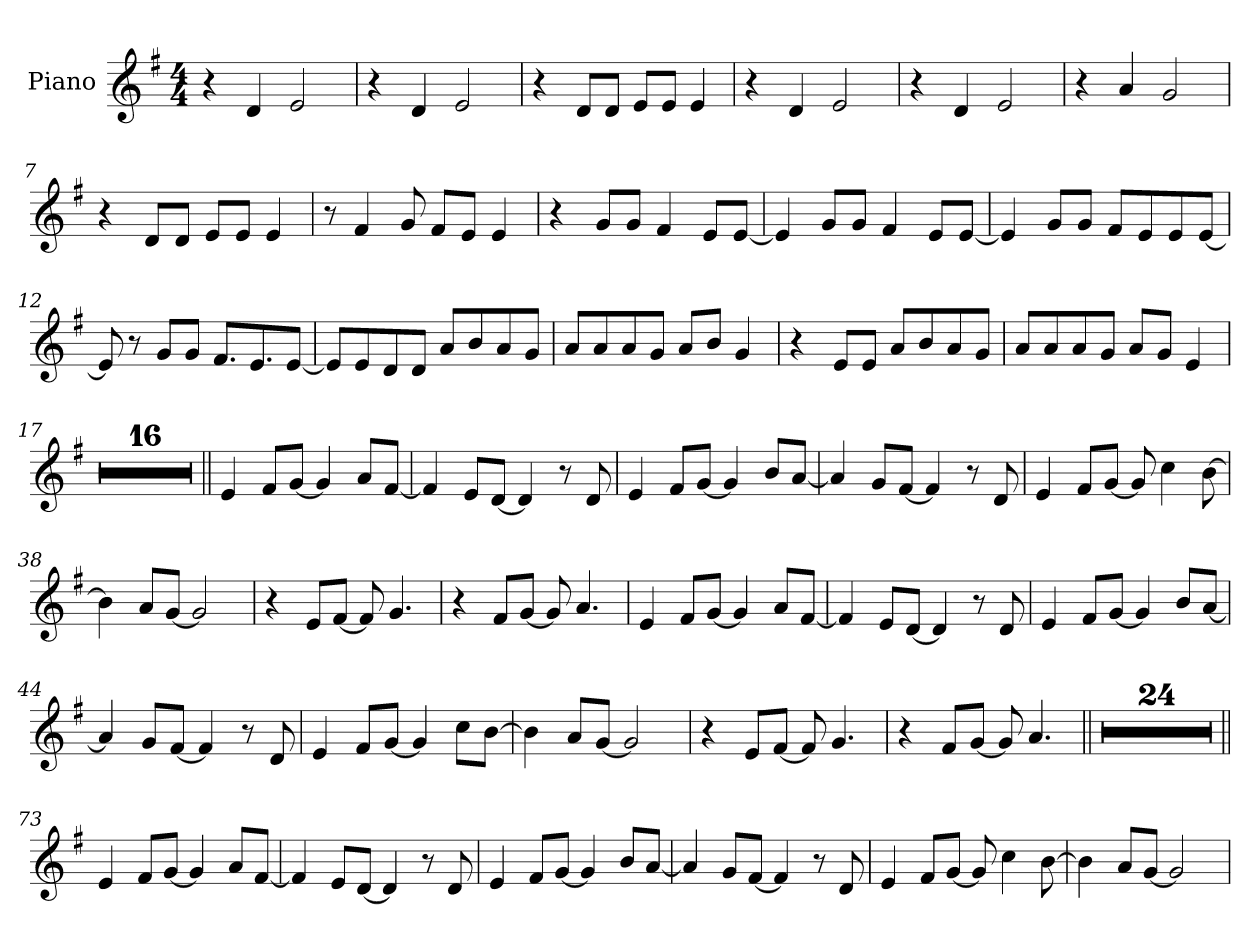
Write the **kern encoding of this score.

**kern
*part1
*staff1
*I"Piano
*I'Pno.
*clefG2
*k[f#]
*M4/4
*MM140
=1
4r
4d
2e
=2
4r
4d
2e
=3
4r
8dL
8dJ
8eL
8eJ
4e
=4
4r
4d
2e
=5
4r
4d
2e
=6
4r
4a
2g
=7
4r
8dL
8dJ
8eL
8eJ
4e
=8
8r
4f#
8g
8f#L
8eJ
4e
=9
4r
8gL
8gJ
4f#
8eL
[8eJ
=10
4e]
8gL
8gJ
4f#
8eL
[8eJ
=11
4e]
8gL
8gJ
8f#L
8e
8e
[8eJ
=12
8e]
8r
8gL
8gJ
8.f#L
8.e
[8eJ
=13
8eL]
8e
8d
8dJ
8aL
8b
8a
8gJ
=14
8aL
8a
8a
8gJ
8aL
8bJ
4g
=15
4r
8eL
8eJ
8aL
8b
8a
8gJ
=16
8aL
8a
8a
8gJ
8aL
8gJ
4e
=17
1r
=18
1r
=19
1r
=20
1r
=21
1r
=22
1r
=23
1r
=24
1r
=25
1r
=26
1r
=27
1r
=28
1r
=29
1r
=30
1r
=31
1r
=32
1r
=33||
4e
8f#L
[8gJ
4g]
8aL
[8f#J
=34
4f#]
8eL
[8dJ
4d]
8r
8d
=35
4e
8f#L
[8gJ
4g]
8bL
[8aJ
=36
4a]
8gL
[8f#J
4f#]
8r
8d
=37
4e
8f#L
[8gJ
8g]
4cc
[8b
=38
4b]
8aL
[8gJ
2g]
=39
4r
8eL
[8f#J
8f#]
4.g
=40
4r
8f#L
[8gJ
8g]
4.a
=41
4e
8f#L
[8gJ
4g]
8aL
[8f#J
=42
4f#]
8eL
[8dJ
4d]
8r
8d
=43
4e
8f#L
[8gJ
4g]
8bL
[8aJ
=44
4a]
8gL
[8f#J
4f#]
8r
8d
=45
4e
8f#L
[8gJ
4g]
8ccL
[8bJ
=46
4b]
8aL
[8gJ
2g]
=47
4r
8eL
[8f#J
8f#]
4.g
=48
4r
8f#L
[8gJ
8g]
4.a
=49||
1r
=50
1r
=51
1r
=52
1r
=53
1r
=54
1r
=55
1r
=56
1r
=57
1r
=58
1r
=59
1r
=60
1r
=61
1r
=62
1r
=63
1r
=64
1r
=65
1r
=66
1r
=67
1r
=68
1r
=69
1r
=70
1r
=71
1r
=72
1r
=73||
4e
8f#L
[8gJ
4g]
8aL
[8f#J
=74
4f#]
8eL
[8dJ
4d]
8r
8d
=75
4e
8f#L
[8gJ
4g]
8bL
[8aJ
=76
4a]
8gL
[8f#J
4f#]
8r
8d
=77
4e
8f#L
[8gJ
8g]
4cc
[8b
=78
4b]
8aL
[8gJ
2g]
=
*-
